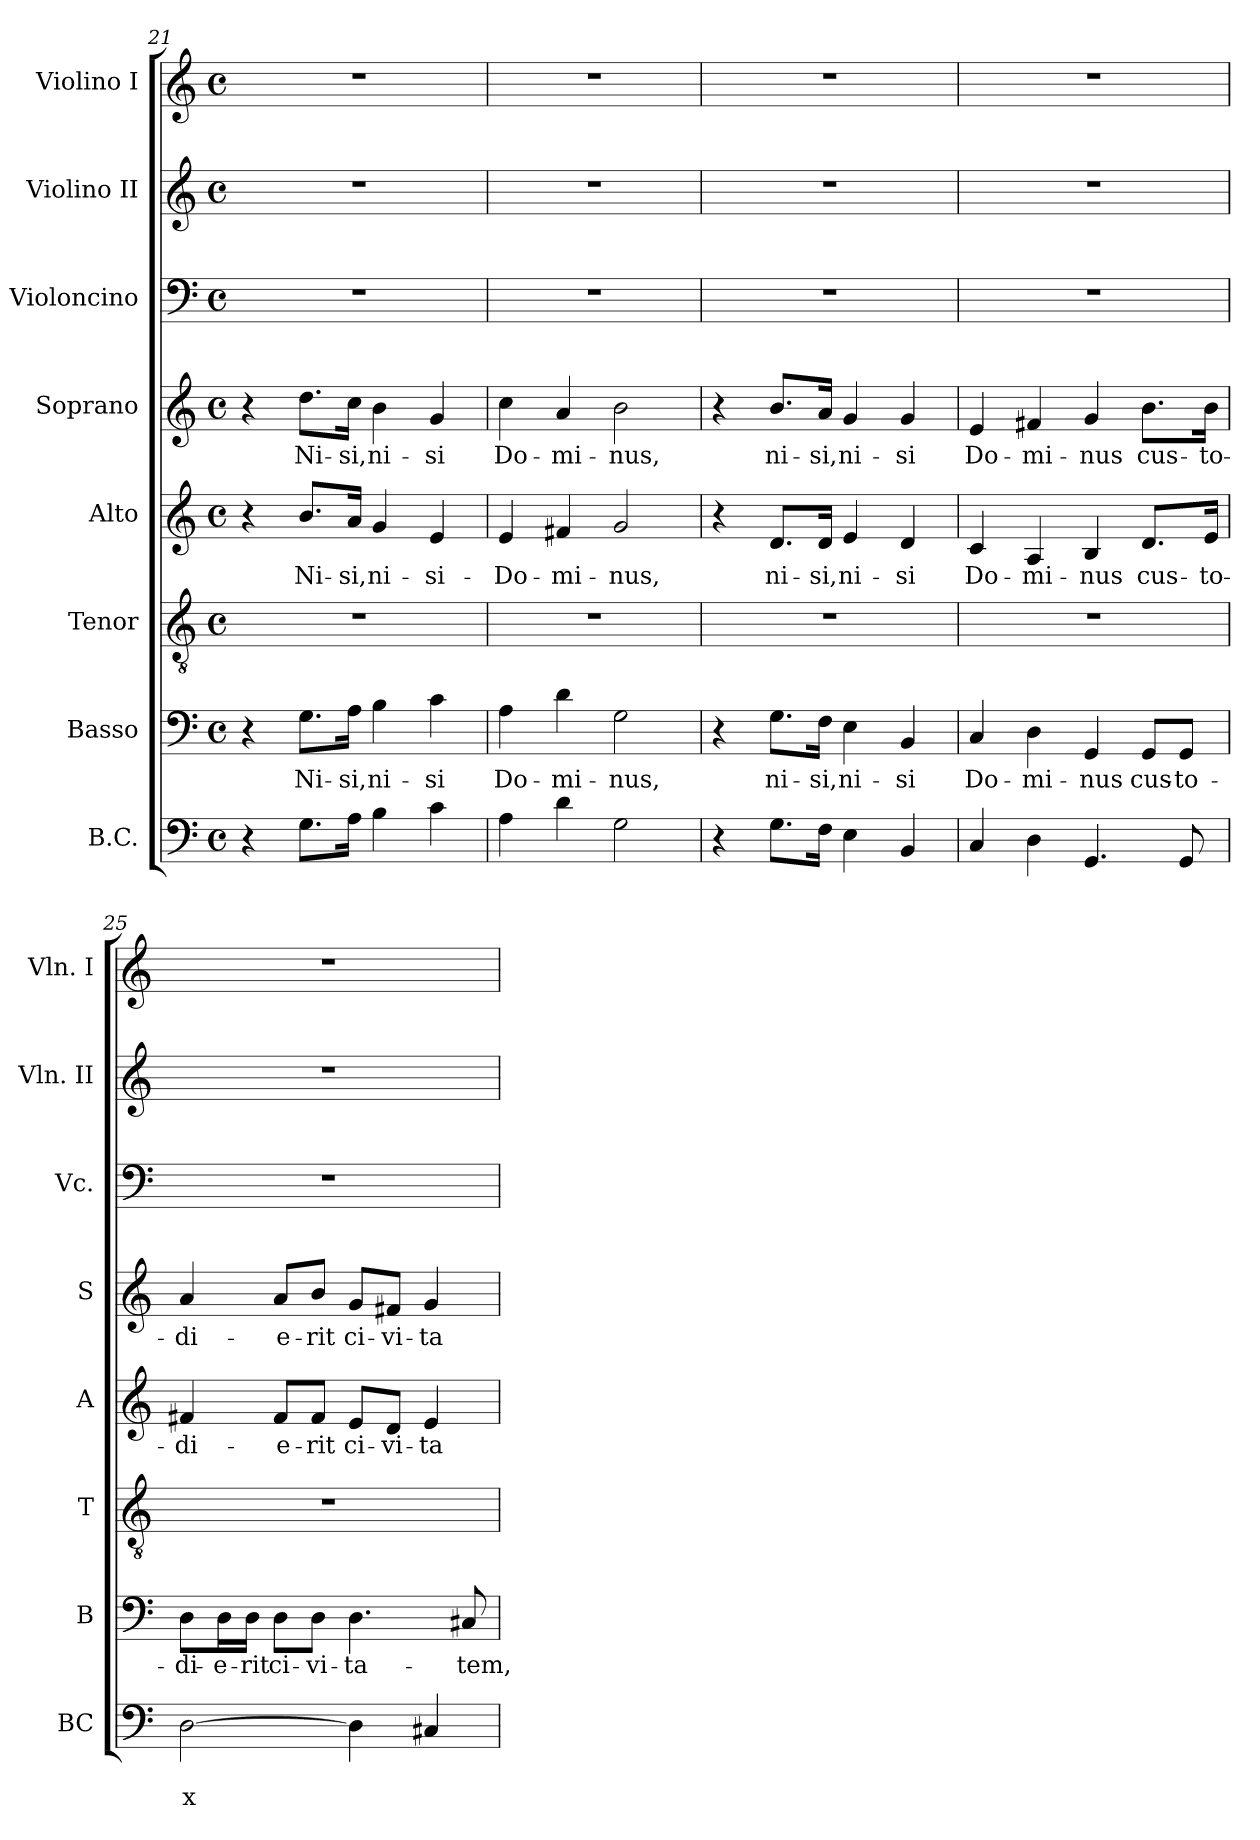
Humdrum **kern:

**kern	**text	**text	**kern	**text	**kern	**kern	**text	**kern	**text	**kern	**kern	**kern
*part8	*part8	*part8	*part7	*part7	*part6	*part5	*part5	*part4	*part4	*part3	*part2	*part1
*staff8	*staff8	*staff8	*staff7	*staff7	*staff6	*staff5	*staff5	*staff4	*staff4	*staff3	*staff2	*staff1
*I"B.C.	*	*	*I"Basso	*	*I"Tenor	*I"Alto	*	*I"Soprano	*	*I"Violoncino	*I"Violino II	*I"Violino I
*I'BC	*	*	*I'B	*	*I'T	*I'A	*	*I'S	*	*I'Vc.	*I'Vln. II	*I'Vln. I
!!LO:LB:g=z
*clefF4	*	*	*clefF4	*	*clefGv2	*clefG2	*	*clefG2	*	*clefF4	*clefG2	*clefG2
*k[]	*	*	*k[]	*	*k[]	*k[]	*	*k[]	*	*k[]	*k[]	*k[]
*C:	*	*	*C:	*	*C:	*C:	*	*C:	*	*C:	*C:	*C:
*M4/4	*	*	*M4/4	*	*M4/4	*M4/4	*	*M4/4	*	*M4/4	*M4/4	*M4/4
*met(c)	*	*	*met(c)	*	*met(c)	*met(c)	*	*met(c)	*	*met(c)	*met(c)	*met(c)
=21	=21	=21	=21	=21	=21	=21	=21	=21	=21	=21	=21	=21
4r	.	.	4r	.	1r	4r	.	4r	.	1r	1r	1r
!	!	!	!	!LO:LY:b	!	!	!LO:LY:b	!	!LO:LY:b	!	!	!
8.G\L	.	.	8.G\L	Ni-	.	8.b/L	Ni-	8.dd\L	Ni-	.	.	.
!	!	!	!	!LO:LY:b	!	!	!LO:LY:b	!	!LO:LY:b	!	!	!
16A\Jk	.	.	16A\Jk	-si,	.	16a/Jk	-si,	16cc\Jk	-si,	.	.	.
!	!	!	!	!LO:LY:b	!	!	!LO:LY:b	!	!LO:LY:b	!	!	!
4B\	.	.	4B\	ni-	.	4g/	ni-	4b\	ni-	.	.	.
!	!	!	!	!LO:LY:b	!	!	!LO:LY:b	!	!LO:LY:b	!	!	!
4c\	.	.	4c\	-si	.	4e/	-si-	4g/	-si	.	.	.
=22	=22	=22	=22	=22	=22	=22	=22	=22	=22	=22	=22	=22
!	!	!	!	!LO:LY:b	!	!	!LO:LY:b	!	!LO:LY:b	!	!	!
4A\	.	.	4A\	Do-	1r	4e/	-Do-	4cc\	Do-	1r	1r	1r
!	!	!	!	!LO:LY:b	!	!	!LO:LY:b	!	!LO:LY:b	!	!	!
4d\	.	.	4d\	-mi-	.	4f#X/	-mi-	4a/	-mi-	.	.	.
!	!	!	!	!LO:LY:b	!	!	!LO:LY:b	!	!LO:LY:b	!	!	!
2G\	.	.	2G\	-nus,	.	2g/	-nus,	2b\	-nus,	.	.	.
=23	=23	=23	=23	=23	=23	=23	=23	=23	=23	=23	=23	=23
4r	.	.	4r	.	1r	4r	.	4r	.	1r	1r	1r
!	!	!	!	!LO:LY:b	!	!	!LO:LY:b	!	!LO:LY:b	!	!	!
8.G\L	.	.	8.G\L	ni-	.	8.d/L	ni-	8.b/L	ni-	.	.	.
!	!	!	!	!LO:LY:b	!	!	!LO:LY:b	!	!LO:LY:b	!	!	!
16F\Jk	.	.	16F\Jk	-si,	.	16d/Jk	-si,	16a/Jk	-si,	.	.	.
!	!	!	!	!LO:LY:b	!	!	!LO:LY:b	!	!LO:LY:b	!	!	!
4E\	.	.	4E\	ni-	.	4e/	ni-	4g/	ni-	.	.	.
!	!	!	!	!LO:LY:b	!	!	!LO:LY:b	!	!LO:LY:b	!	!	!
4BB/	.	.	4BB/	-si	.	4d/	-si	4g/	-si	.	.	.
=24	=24	=24	=24	=24	=24	=24	=24	=24	=24	=24	=24	=24
!	!	!	!	!LO:LY:b	!	!	!LO:LY:b	!	!LO:LY:b	!	!	!
4C/	.	.	4C/	Do-	1r	4c/	Do-	4e/	Do-	1r	1r	1r
!	!	!	!	!LO:LY:b	!	!	!LO:LY:b	!	!LO:LY:b	!	!	!
4D\	.	.	4D\	-mi-	.	4A/	-mi-	4f#X/	-mi-	.	.	.
!	!	!	!	!LO:LY:b	!	!	!LO:LY:b	!	!LO:LY:b	!	!	!
4.GG/	.	.	4GG/	-nus	.	4B/	-nus	4g/	-nus	.	.	.
!	!	!	!	!LO:LY:b	!	!	!LO:LY:b	!	!LO:LY:b	!	!	!
.	.	.	8GG/L	cus-	.	8.d/L	cus-	8.b\L	cus-	.	.	.
!	!	!	!	!LO:LY:b	!	!	!	!	!	!	!	!
8GG/	.	.	8GG/J	-to-	.	.	.	.	.	.	.	.
!	!	!	!	!	!	!	!LO:LY:b	!	!LO:LY:b	!	!	!
.	.	.	.	.	.	16e/Jk	-to-	16b\Jk	-to-	.	.	.
=25	=25	=25	=25	=25	=25	=25	=25	=25	=25	=25	=25	=25
!	!	!LO:LY:b	!	!LO:LY:b	!	!	!LO:LY:b	!	!LO:LY:b	!	!	!
[2D\	.	x	8D\L	-di-	1r	4f#X/	-di-	4a/	-di-	1r	1r	1r
!	!	!	!	!LO:LY:b	!	!	!	!	!	!	!	!
.	.	.	16D\L	-e-	.	.	.	.	.	.	.	.
!	!	!	!	!LO:LY:b	!	!	!	!	!	!	!	!
.	.	.	16D\JJ	-rit	.	.	.	.	.	.	.	.
!	!	!	!	!LO:LY:b	!	!	!LO:LY:b	!	!LO:LY:b	!	!	!
.	.	.	8D\L	ci-	.	8f#/L	-e-	8a/L	-e-	.	.	.
!	!	!	!	!LO:LY:b	!	!	!LO:LY:b	!	!LO:LY:b	!	!	!
.	.	.	8D\J	-vi-	.	8f#/J	-rit	8b/J	-rit	.	.	.
!	!	!	!	!LO:LY:b	!	!	!LO:LY:b	!	!LO:LY:b	!	!	!
4D\]	.	.	4.D\	-ta-	.	8e/L	ci-	8g/L	ci-	.	.	.
!	!	!	!	!	!	!	!LO:LY:b	!	!LO:LY:b	!	!	!
.	.	.	.	.	.	8d/J	-vi-	8f#X/J	-vi-	.	.	.
!	!	!	!	!	!	!	!LO:LY:b	!	!LO:LY:b	!	!	!
4C#X/	.	.	.	.	.	4e/	-ta-	4g/	-ta-	.	.	.
!	!	!	!	!LO:LY:b	!	!	!	!	!	!	!	!
.	.	.	8C#X/	-tem,	.	.	.	.	.	.	.	.
=	=	=	=	=	=	=	=	=	=	=	=	=
*-	*-	*-	*-	*-	*-	*-	*-	*-	*-	*-	*-	*-
